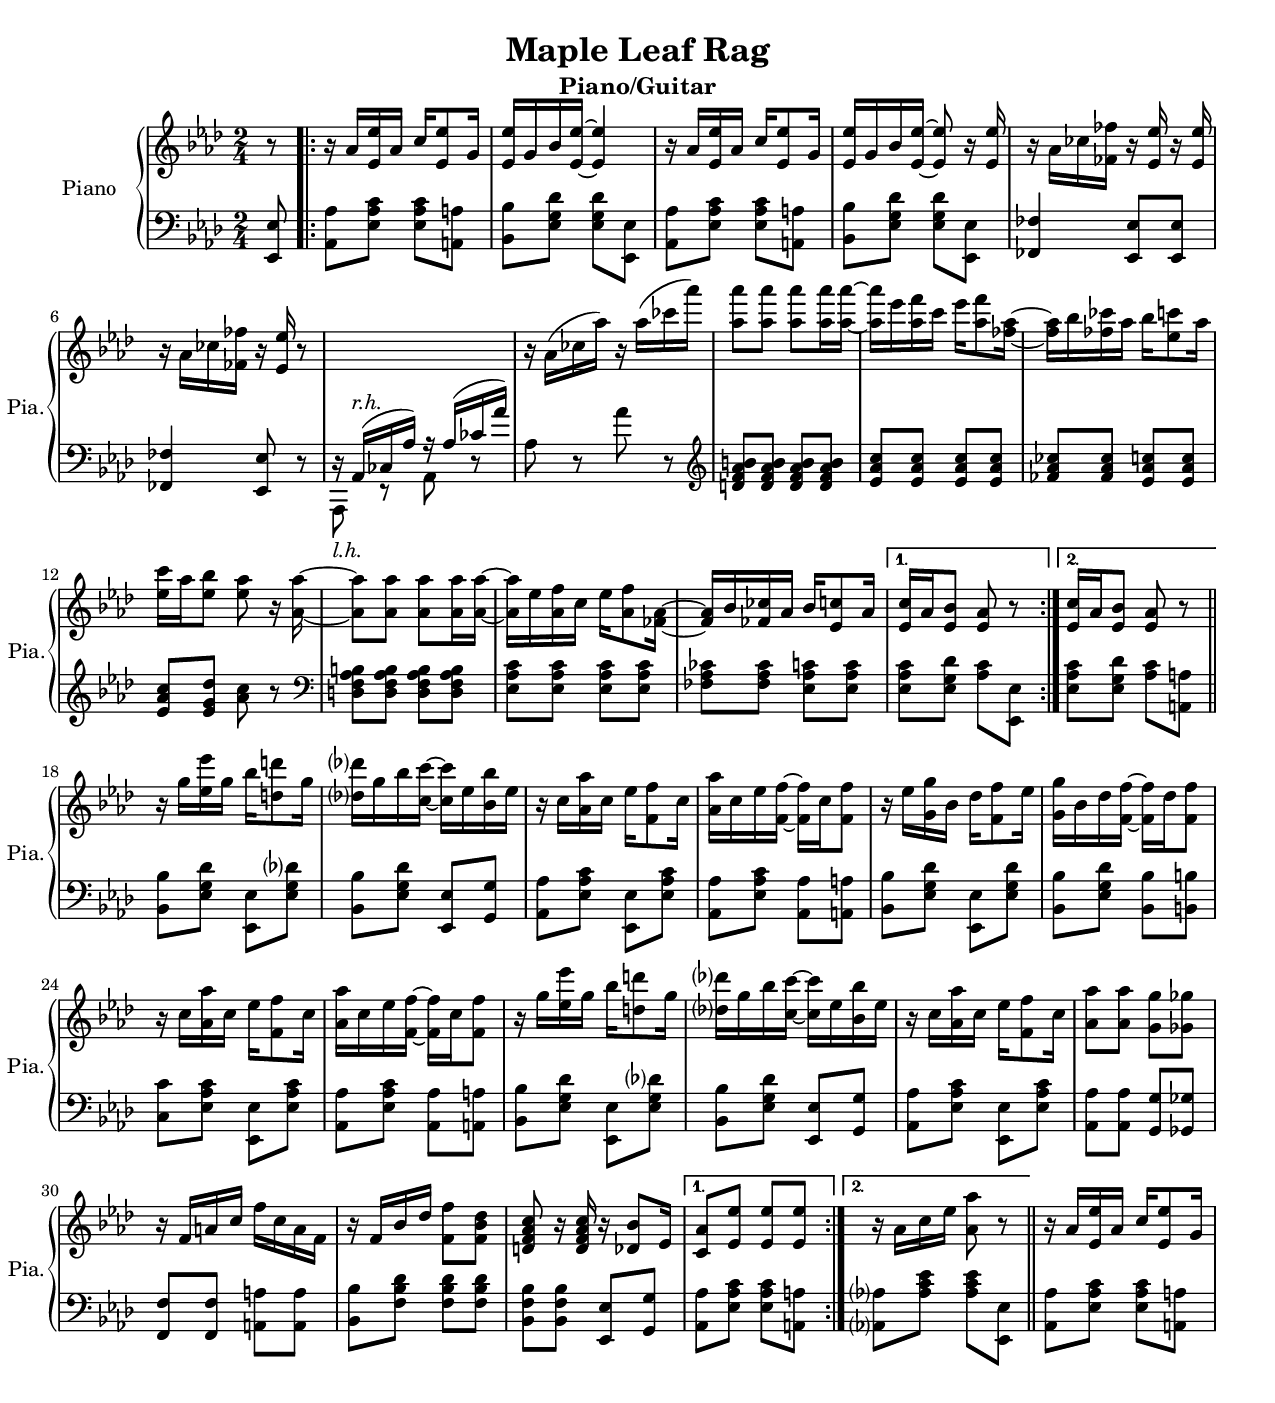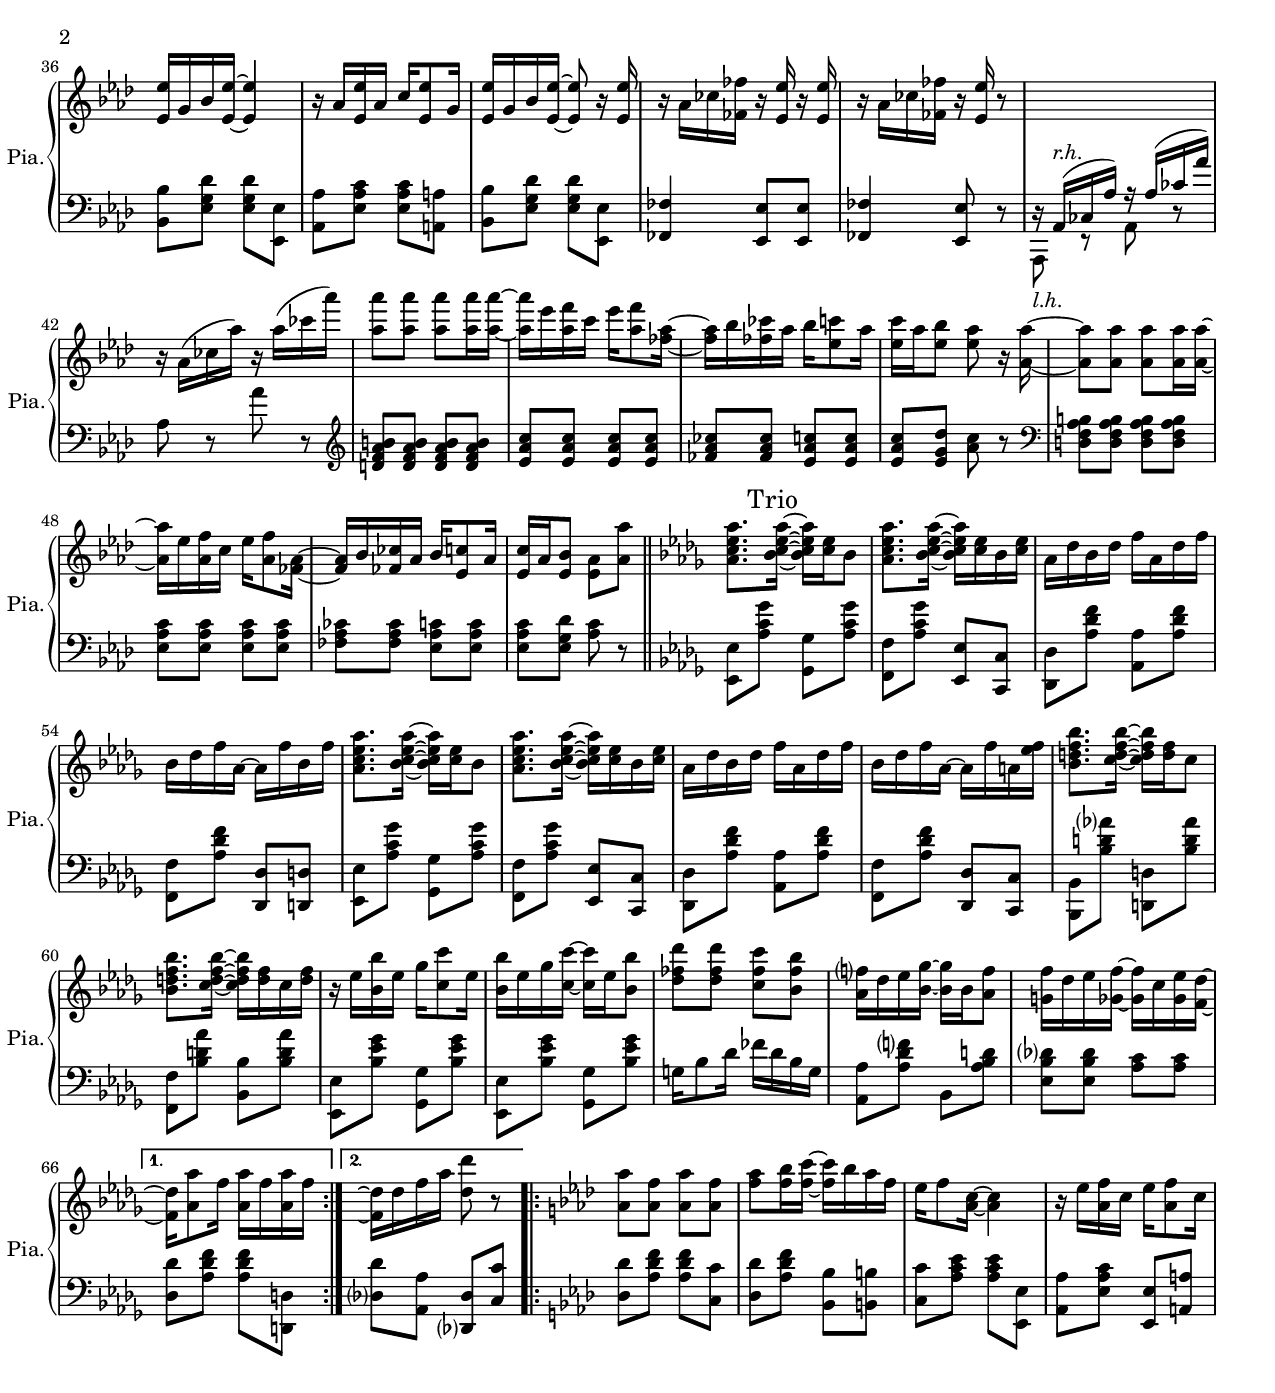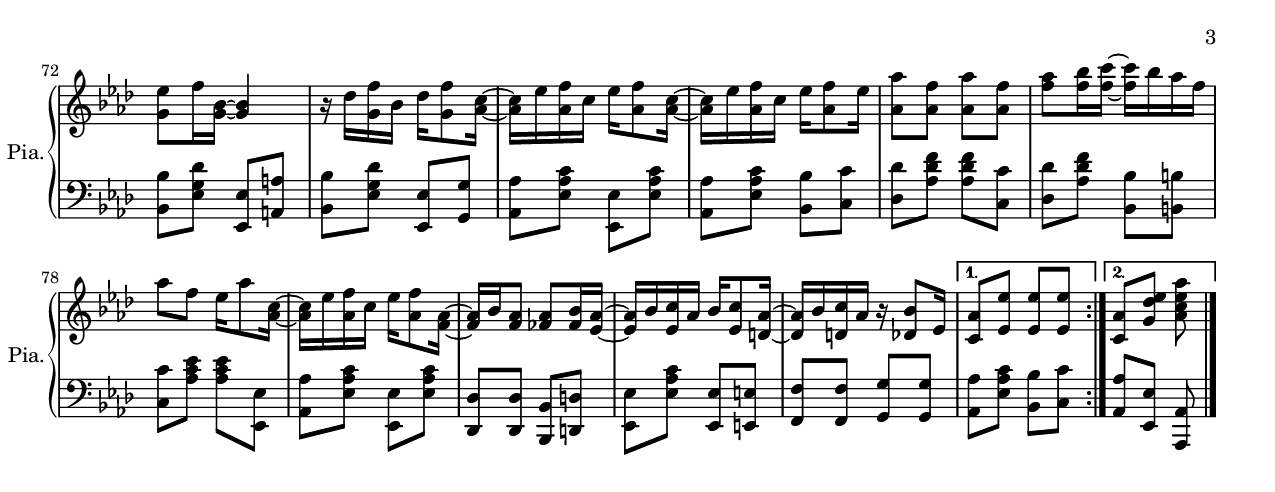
% -*- coding: utf-8; -*-
\version "2.12.0"
%%%%%%%%%%%%%%%%%%%%%%%%%%%%%%%%%%%%%%%%%%%%%%%%%%%%%%%%%%%%%%%%
% standard "guitar" chord notation

chExceptionMusic = {
  <c f g>1-\markup { \super "sus" }
  <c e g b>1-\markup { \super "maj7" }
  <c e g b d>1-\markup { \super "maj9" }
  <c ees ges>1-\markup { \super "dim" }
  <c ees ges beses>1-\markup { \super "dim7" }
}
chExceptionsShort =#(sequential-music-to-chord-exceptions chExceptionMusic #t)
chExceptions = #(append
  (sequential-music-to-chord-exceptions chExceptionMusic #t)
  ignatzekExceptions)

chordProperties = \sequential { 
    \set majorSevenSymbol = \markup { "maj7" }
    \set chordNameExceptions = #chExceptionsShort
}

\header {
  title = "Maple Leaf Rag"
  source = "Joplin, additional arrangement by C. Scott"
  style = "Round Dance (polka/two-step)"
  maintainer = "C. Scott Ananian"
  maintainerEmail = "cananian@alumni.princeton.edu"
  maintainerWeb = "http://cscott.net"
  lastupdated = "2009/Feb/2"
  meter = 240 % ???
}
#(set-default-paper-size "letter")
#(set-global-staff-size 18)

pianotopA = {
    r16 aes'16 <ees' ees''> aes' c'' <ees' ees''>8 g'16 |
    <ees' ees''>16 g' bes' <ees' ees''> ~ <ees' ees''>4 |
    r16 aes'16 <ees' ees''> aes' c'' <ees' ees''>8 g'16 |
    <ees' ees''>16 g' bes' <ees' ees''> ~ <ees' ees''>8 r16 <ees' ees''>16 |

    r16 aes'16 ces'' <fes' fes''> r <ees' ees''> r <ees' ees''> |
    r16 aes'16 ces'' <fes' fes''> r <ees' ees''> r8 |
    \change Staff = "lower" \stemUp \slurUp
    r16 aes,(^\markup{ \italic "r.h." } ces aes) r aes( ces' aes') |
    \change Staff = "upper" \stemNeutral \slurNeutral
    r16 aes'( ces'' aes'') r aes''( ces''' aes''') |

    <aes'' aes'''>8 <aes'' aes'''> <aes'' aes'''> <aes'' aes'''>16 <aes'' aes'''> ~ |
    <aes'' aes'''>16 ees''' <aes'' f'''> c''' ees''' <aes'' f'''>8 <aes'' fes''>16 ~ |
    <aes'' fes''>16 bes'' <fes'' ces'''> aes'' bes'' <ees'' c'''>8 aes''16 |
    <ees'' c'''>16 aes'' <ees'' bes''>8 <ees'' aes''> r16 <aes' aes''> ~ |

    <aes' aes''>8 <aes' aes''> <aes' aes''> <aes' aes''>16 <aes' aes''> ~ |
    <aes' aes''>16 ees'' <aes' f''> c'' ees'' <aes' f''>8 <aes' fes'>16 ~ |
    <aes' fes'>16 bes' <fes' ces''> aes' bes' <ees' c''>8 aes'16 |
}
pianotop = {
  \tag #'key \key aes \major
  \time 2/4

  \partial 8 r8
  \repeat volta 2 {
    \pianotopA
  }
  \alternative {
    { <ees' c''>16 aes' <ees' bes'>8 <ees' aes'> r8 | }
    { <ees' c''>16 aes' <ees' bes'>8 <ees' aes'> r8 \bar "||" | }
  }

  \repeat volta 2 {
    r16 g''16 <ees'' ees'''> g'' bes'' <d'' d'''>8 g''16 |
    <des'' des'''>16 g'' bes'' <c'' c'''> ~ <c'' c'''> ees'' <bes' bes''> ees'' |
    r16 c'' <aes' aes''> c'' ees'' <f' f''>8 c''16 |
    <aes' aes''>16 c'' ees'' <f' f''> ~ <f' f''> c'' <f' f''>8 |

    r16 ees'' <g' g''> bes' des'' <f' f''>8 ees''16 |
    <g' g''>16 bes' des'' <f' f''> ~ <f' f''> des'' <f' f''>8 |
    r16 c'' <aes' aes''> c'' ees'' <f' f''>8 c''16 |
    <aes' aes''>16 c'' ees'' <f' f''> ~ <f' f''> c'' <f' f''>8 |

    r16 g''16 <ees'' ees'''> g'' bes'' <d'' d'''>8 g''16 |
    <des'' des'''>16 g'' bes'' <c'' c'''> ~ <c'' c'''> ees'' <bes' bes''> ees'' |
    r16 c'' <aes' aes''> c'' ees'' <f' f''>8 c''16 |
    <aes' aes''>8 <aes' aes''> <g' g''> <ges' ges''> |

    r16 f' a' c'' f'' c'' a' f' |
    r16 f' bes' des'' <f' f''>8 <f' bes' des''> |
    <d' f' aes' c''>8 r16 <d' f' aes' c''> r16 <des' bes'>8 ees'16
  } \alternative {
    { <c' aes'>8 <ees' ees''> <ees' ees''> <ees' ees''> | }
    { r16 aes' c'' ees'' <aes' aes''>8 r8 \bar "||" | }
  }

  \pianotopA
  <ees' c''>16 aes' <ees' bes'>8 <ees' aes'> <aes' aes''> \bar "||" |

  % TRIO
  \tag #'key \key des \major
  \repeat volta 2 {
    <aes' c'' ees'' aes''>8. \mark "Trio" <bes' c'' ees'' aes''>16 ~ <bes' c'' ees'' aes''>
    <c'' ees''> bes'8 |
    <aes' c'' ees'' aes''>8. <bes' c'' ees'' aes''>16 ~ <bes' c'' ees'' aes''>
    <c'' ees''> bes' <c'' ees''> |
    aes'16 des'' bes' des'' f'' aes' des'' f'' |
  
    bes'16 des'' f'' aes' ~ aes' f'' bes' f'' |
    <aes' c'' ees'' aes''>8. <bes' c'' ees'' aes''>16 ~ <bes' c'' ees'' aes''>
    <c'' ees''> bes'8 |
    <aes' c'' ees'' aes''>8. <bes' c'' ees'' aes''>16 ~ <bes' c'' ees'' aes''>
    <c'' ees''> bes' <c'' ees''> |
    aes'16 des'' bes' des'' f'' aes' des'' f'' |
  
    bes'16 des'' f'' aes' ~ aes' f'' a' <ees'' f''> |
    <bes' d'' f'' bes''>8. <c'' d'' f'' bes''>16 ~ <c'' d'' f'' bes''> <d'' f''> c''8 |
    <bes' d'' f'' bes''>8. <c'' d'' f'' bes''>16 ~ <c'' d'' f'' bes''> <d'' f''> c'' <d'' f''> |

    r16 ees'' <bes' bes''> ees''  ges'' <c'' c'''>8 ees''16 |
    <bes' bes''>16 ees'' ges'' <c'' c'''> ~ <c'' c'''> ees'' <bes' bes''>8 |
    <des'' fes'' des'''>8 <des'' fes'' des'''> <c'' fes'' c'''> <bes' fes'' bes''> |
    <aes' f''>16 des'' ees'' <bes' ges''> ~ <bes' ges''> bes' <aes' f''>8 |

    <g' f''>16 des'' ees'' <ges' f''> ~ <ges' f''> c'' <ges' ees''> <f' des''> ~ |
  } \alternative {
    { <f' des''>16 <aes' aes''>8 f''16 <aes' aes''> f'' <aes' aes''> f'' | }
    { <f' des''>16\repeatTie des'' f'' aes'' <des'' des'''>8 r | }
  }

  \tag #'key \key aes \major
  \repeat volta 2 {
    <aes' aes''>8 <aes' f''> <aes' aes''> <aes' f''> |
    <f'' aes''>8 <f'' bes''>16 <f'' c'''> ~ <f'' c'''> bes'' aes'' f'' |
    ees''16 f''8 <aes' c''>16 ~ <aes' c''>4 |
    r16 ees'' <aes' f''> c'' ees'' <aes' f''>8 c''16 |

    <g' ees''>8 f''16 <g' bes'> ~ <g' bes'>4 |
    r16 des'' <g' f''> bes' des'' <g' f''>8 <aes' c''>16 ~ |
    <aes' c''>16 ees'' <aes' f''> c'' ees'' <aes' f''>8 <aes' c''>16 ~ |

    <aes' c''>16 ees'' <aes' f''> c'' ees'' <aes' f''>8 ees''16 |
    <aes' aes''>8 <aes' f''> <aes' aes''> <aes' f''> |
    <f'' aes''>8 <f'' bes''>16 <f'' c'''> ~ <f'' c'''> bes'' aes'' f'' |

    aes''8 f'' ees''16 aes''8 <aes' c''>16 ~ |
    <aes' c''>16 ees'' <aes' f''> c'' ees'' <aes' f''>8 <aes' f'>16 ~ |
    <aes' f'>16 bes' <aes' f'>8 <aes' fes'> <bes' fes'>16 <ees' aes'> ~ |

    <ees' aes'>16 bes' <ees' c''> aes' bes' <ees' c''>8 <d' aes'>16 ~ |
    <d' aes'>16 bes' <d' c''> aes' r16 <des' bes'>8 ees'16 |
  } \alternative {
    { <c' aes'>8 <ees' ees''> <ees' ees''> <ees' ees''> | }
    { <c' aes'>8 <g' des'' ees''> <aes' c'' ees'' aes''> \bar "|." }
  }
}

pianobotA = {
    <aes, aes>8 <ees aes c'> <ees aes c'> <a, a> |
    <bes, bes>8 <ees g des'> <ees g des'> <ees, ees> |
    <aes, aes>8 <ees aes c'> <ees aes c'> <a, a> |
    <bes, bes>8 <ees g des'> <ees g des'> <ees, ees> |
    <fes, fes>4 <ees, ees>8 <ees, ees> |
    <fes, fes>4 <ees, ees>8 r8 |
    \stemDown
    aes,,8_\markup{ \italic "l.h." } r aes, r |
    aes8 r aes' r |
    \stemNeutral
    \clef treble

    <d' f' aes' b'>8 <d' f' aes' b'> <d' f' aes' b'> <d' f' aes' b'> |
    <ees' aes' c''>8 <ees' aes' c''> <ees' aes' c''> <ees' aes' c''> |
    <fes' aes' ces''>8 <fes' aes' ces''> <ees' aes' c''> <ees' aes' c''> |
    <ees' aes' c''>8 <ees' g' des''> <aes' c''> r8 |
    \clef bass
    
    <d f aes b>8 <d f aes b> <d f aes b> <d f aes b> |
    <ees aes c'>8 <ees aes c'> <ees aes c'> <ees aes c'> |
    <fes aes ces'>8 <fes aes ces'> <ees aes c'> <ees aes c'> |
}
pianobot = {
  \tag #'key \key aes \major
  \time 2/4
  \partial 8 <ees ees,>8 |
  \repeat volta 2 {
    \pianobotA
  }
  \alternative {
    { <ees aes c'>8 <ees g des'> <aes c'> <ees, ees> | }
    { <ees aes c'>8 <ees g des'> <aes c'> <a, a> | }
  }

  \repeat volta 2 {
    <bes, bes>8 <ees g des'> <ees, ees> <ees g des'> |
    <bes, bes>8 <ees g des'> <ees, ees> <g, g> |
    <aes, aes>8 <ees aes c'> <ees, ees> <ees aes c'> |
    <aes, aes>8 <ees aes c'> <aes, aes> <a, a> |
    
    <bes, bes>8 <ees g des'> <ees, ees> <ees g des'> |
    <bes, bes>8 <ees g des'> <bes, bes> <b, b> |
    <c c'>8 <ees aes c'> <ees, ees> <ees aes c'> |
    <aes, aes>8 <ees aes c'> <aes, aes> <a, a> |
    
    <bes, bes>8 <ees g des'> <ees, ees> <ees g des'> |
    <bes, bes>8 <ees g des'> <ees, ees> <g, g> |
    <aes, aes>8 <ees aes c'> <ees, ees> <ees aes c'> |
    <aes, aes>8 <aes, aes> <g, g> <ges, ges> |

    <f, f>8 <f, f> <a, a> <a, a> |
    <bes, bes>8 <f bes des'> <f bes des'> <f bes des'> |
    <bes, f bes>8 <bes, f bes> <ees, ees> <g, g> |
  } \alternative {
    { <aes, aes>8 <ees aes c'> <ees aes c'> <a, a> | }
    { <aes, aes>8 <aes c' ees'> <aes c' ees'> <ees, ees> | }
  }
  \pianobotA
  <ees aes c'>8 <ees g des'> <aes c'> r8 | 

  % TRIO
  \tag #'key \key des \major
  \repeat volta 2 {
    <ees, ees>8 <aes c' ges'> <ges, ges> <aes c' ges'> |
    <f, f>8 <aes c' ges'> <ees, ees> <c, c> |
    <des, des>8 <aes des' f'> <aes, aes> <aes des' f'> |

    <f, f>8 <aes des' f'> <des, des> <d, d> |
    <ees, ees>8 <aes c' ges'> <ges, ges> <aes c' ges'> |
    <f, f>8 <aes c' ges'> <ees, ees> <c, c> |
    <des, des>8 <aes des' f'> <aes, aes> <aes des' f'> |
  
    <f, f>8 <aes des' f'> <des, des> <c, c> |
    <bes,, bes,>8 <bes d' aes'> <d, d> <bes d' aes'> |
    <f, f>8 <bes d' aes'> <bes, bes> <bes d' aes'> |

    <ees, ees>8 <bes ees' ges'> <ges, ges> <bes ees' ges'> |
    <ees, ees>8 <bes ees' ges'> <ges, ges> <bes ees' ges'> |
    g16 bes8 des'16 fes' des' bes g |
    <aes, aes>8 <aes des' f'> bes, <aes bes d'> |

    <ees bes des'>8 <ees bes des'> <aes c'> <aes c'> |
  } \alternative {
    { <des des'>8 <aes des' f'> <aes des' f'> <d, d> | }
    { <des des'>8 <aes, aes> <des, des> <c c'> | }
  }

  \tag #'key \key aes \major
  \repeat volta 2 {
    <des des'>8 <aes des' f'> <aes des' f'> <c c'> |
    <des des'>8 <aes des' f'> <bes, bes> <b, b> |
    <c c'>8 <aes c' ees'> <aes c' ees'> <ees, ees> |
    <aes, aes>8 <ees aes c'> <ees, ees> <a, a> |

    <bes, bes>8 <ees g des'> <ees, ees> <a, a> |
    <bes, bes>8 <ees g des'> <ees, ees> <g, g> |
    <aes, aes>8 <ees aes c'> <ees, ees> <ees aes c'> |

    <aes, aes>8 <ees aes c'> <bes, bes> <c c'> |
    <des des'>8 <aes des' f'> <aes des' f'> <c c'> |
    <des des'>8 <aes des' f'> <bes, bes> <b, b> |

    <c c'>8 <aes c' ees'> <aes c' ees'> <ees, ees> |
    <aes, aes>8 <ees aes c'> <ees, ees> <ees aes c'> |
    <des, des>8 <des, des> <bes,, bes,> <d, d> |

    <ees, ees>8 <ees aes c'> <ees, ees> <e, e> |
    <f, f>8 <f, f> <g, g> <g, g> |
  } \alternative {
    { <aes, aes>8 <ees aes c'> <bes, bes> <c c'> | }
    { <aes, aes>8 <ees, ees> <aes,, aes,> }
  }
}

\paper {
  scoreTitleMarkup = \bookTitleMarkup
  bookTitleMarkup = \markup {}
  ragged-bottom = ##t
  %annotate-spacing = ##t
}

% combined score
%{
\score {
  <<
    \context ChordNames {
         \set chordChanges = ##t
         \harmonies
    }
    \context Staff = melody <<
      #(set-accidental-style 'modern-cautionary)
      \set Staff.instrumentName = "Melody"
      \set Staff.shortInstrumentName = "Mel."
      \context Voice = melody { \small\melody\melodytag }
      \context Lyrics = firstverse \lyricsto melody \wordsA
      \context Lyrics = secondverse \lyricsto melody \wordsB
    >>
    \context PianoStaff <<
      #(set-accidental-style 'piano-cautionary)
      \context Staff = upper <<
	\set Staff.instrumentName = \markup{ \column { "Soprano/" "Alto" } }
	\set Staff.shortInstrumentName = "S/A"
	\set Staff.printPartCombineTexts = ##f
	\partcombine {\melody\melodytag} {\alto\altotag}
      >>
      \context Staff = lower <<
	%\set Staff.printPartCombineTexts = ##f
	\set Staff.instrumentName = "Bass"
	\set Staff.shortInstrumentName = "Bas."
	\clef bass
	\keepWithTag #'n \bass
      >>
    >>
    \new Staff <<
	\clef bass
	\key bes \major \time 4/4
	\transpose c c,, \harmonies
    >>
    \new Staff <<
      \set Staff.instrumentName = \markup{ \column{ "Banjo" "capo'd" "to A" } }
      \set Staff.shortInstrumentName = "Ban."
      \transpose bes a \banjo
    >>
    \new TabStaff <<
      \set TabStaff.stringTunings = #bass-tuning
      \set Staff.instrumentName = "Bass"
      \set Staff.shortInstrumentName = "Bas."
      \removeWithTag #'key \keepWithTag #'n \bass
    >>
    \new PianoStaff <<
      #(set-accidental-style 'piano-cautionary)
      \set PianoStaff.instrumentName = \markup { "Piano" }
      \set PianoStaff.shortInstrumentName = \markup { "Pia." }
      \context Staff = upper << \pianotop >>
      \context Staff = lower << \clef bass \pianobot >>
    >>
  >>
  \layout { }
  \header {
    instrument = "Combined Score"
  }
}
%}
				
% piano/guitar score
\score {
  <<
%{
    \context ChordNames {
         \set chordChanges = ##t
         \harmonies
    }
    \new Staff <<
      #(set-accidental-style 'modern-cautionary)
      \set Staff.instrumentName = "Melody"
      \set Staff.shortInstrumentName = "Mel."
      \set Staff.printPartCombineTexts = ##f
      %\small\partcombine {\melody\melodytag} {\alto\altotag}
      \new Voice = melody {
	\small{\melody\melodytag}
      }
    >>
    \new Lyrics \lyricsto "melody" { \small\wordsA }
    %\new Lyrics \lyricsto "melody" { \small\wordsB }
%}
    \new PianoStaff <<
      #(set-accidental-style 'piano-cautionary)
      \set PianoStaff.instrumentName = \markup { "Piano" }
      \set PianoStaff.shortInstrumentName = \markup { "Pia." }
      \context Staff = upper << \time 2/4 \pianotop >>
      \context Staff = lower << \clef bass \pianobot >>
    >>
  >>
  \layout { }
  \header {
    instrument = "Piano/Guitar"
    breakbefore=##t
  }
}

% midi score.
\score {
  \unfoldRepeats
  \context PianoStaff <<
%{
    \context Staff=melody << 
       \set Staff.midiInstrument = "fiddle"
       r1 { \melody \melodytag }
     >>
    \context Staff=alto << 
       \set Staff.midiInstrument = "fiddle"
       r1 { \alto \altotag }
     >>
    \context Staff=bass <<
      \set Staff.midiInstrument = "acoustic bass"
      r1\ff
      %\transpose c c'
      \keepWithTag #'n \bass
    >>
    \context Staff=chords <<
      \set Staff.midiInstrument = "pizzicato strings"
      r1\pp
      \harmonies
    >>
    \context Staff=banjo <<
      \set Staff.midiInstrument = "banjo"
      r1\pp
      \banjo
    >>
%}
    \context Staff=upper <<
      \set Staff.midiInstrument = "acoustic grand"
      r1
      \pianotop
    >>
    \context Staff=lower <<
      \set Staff.midiInstrument = "acoustic grand"
      r1
      \pianobot
    >>
  >>
  
  \midi {
    \context {
      \Score
      tempoWholesPerMinute = #(ly:make-moment 110 4)
      }
    }
}
